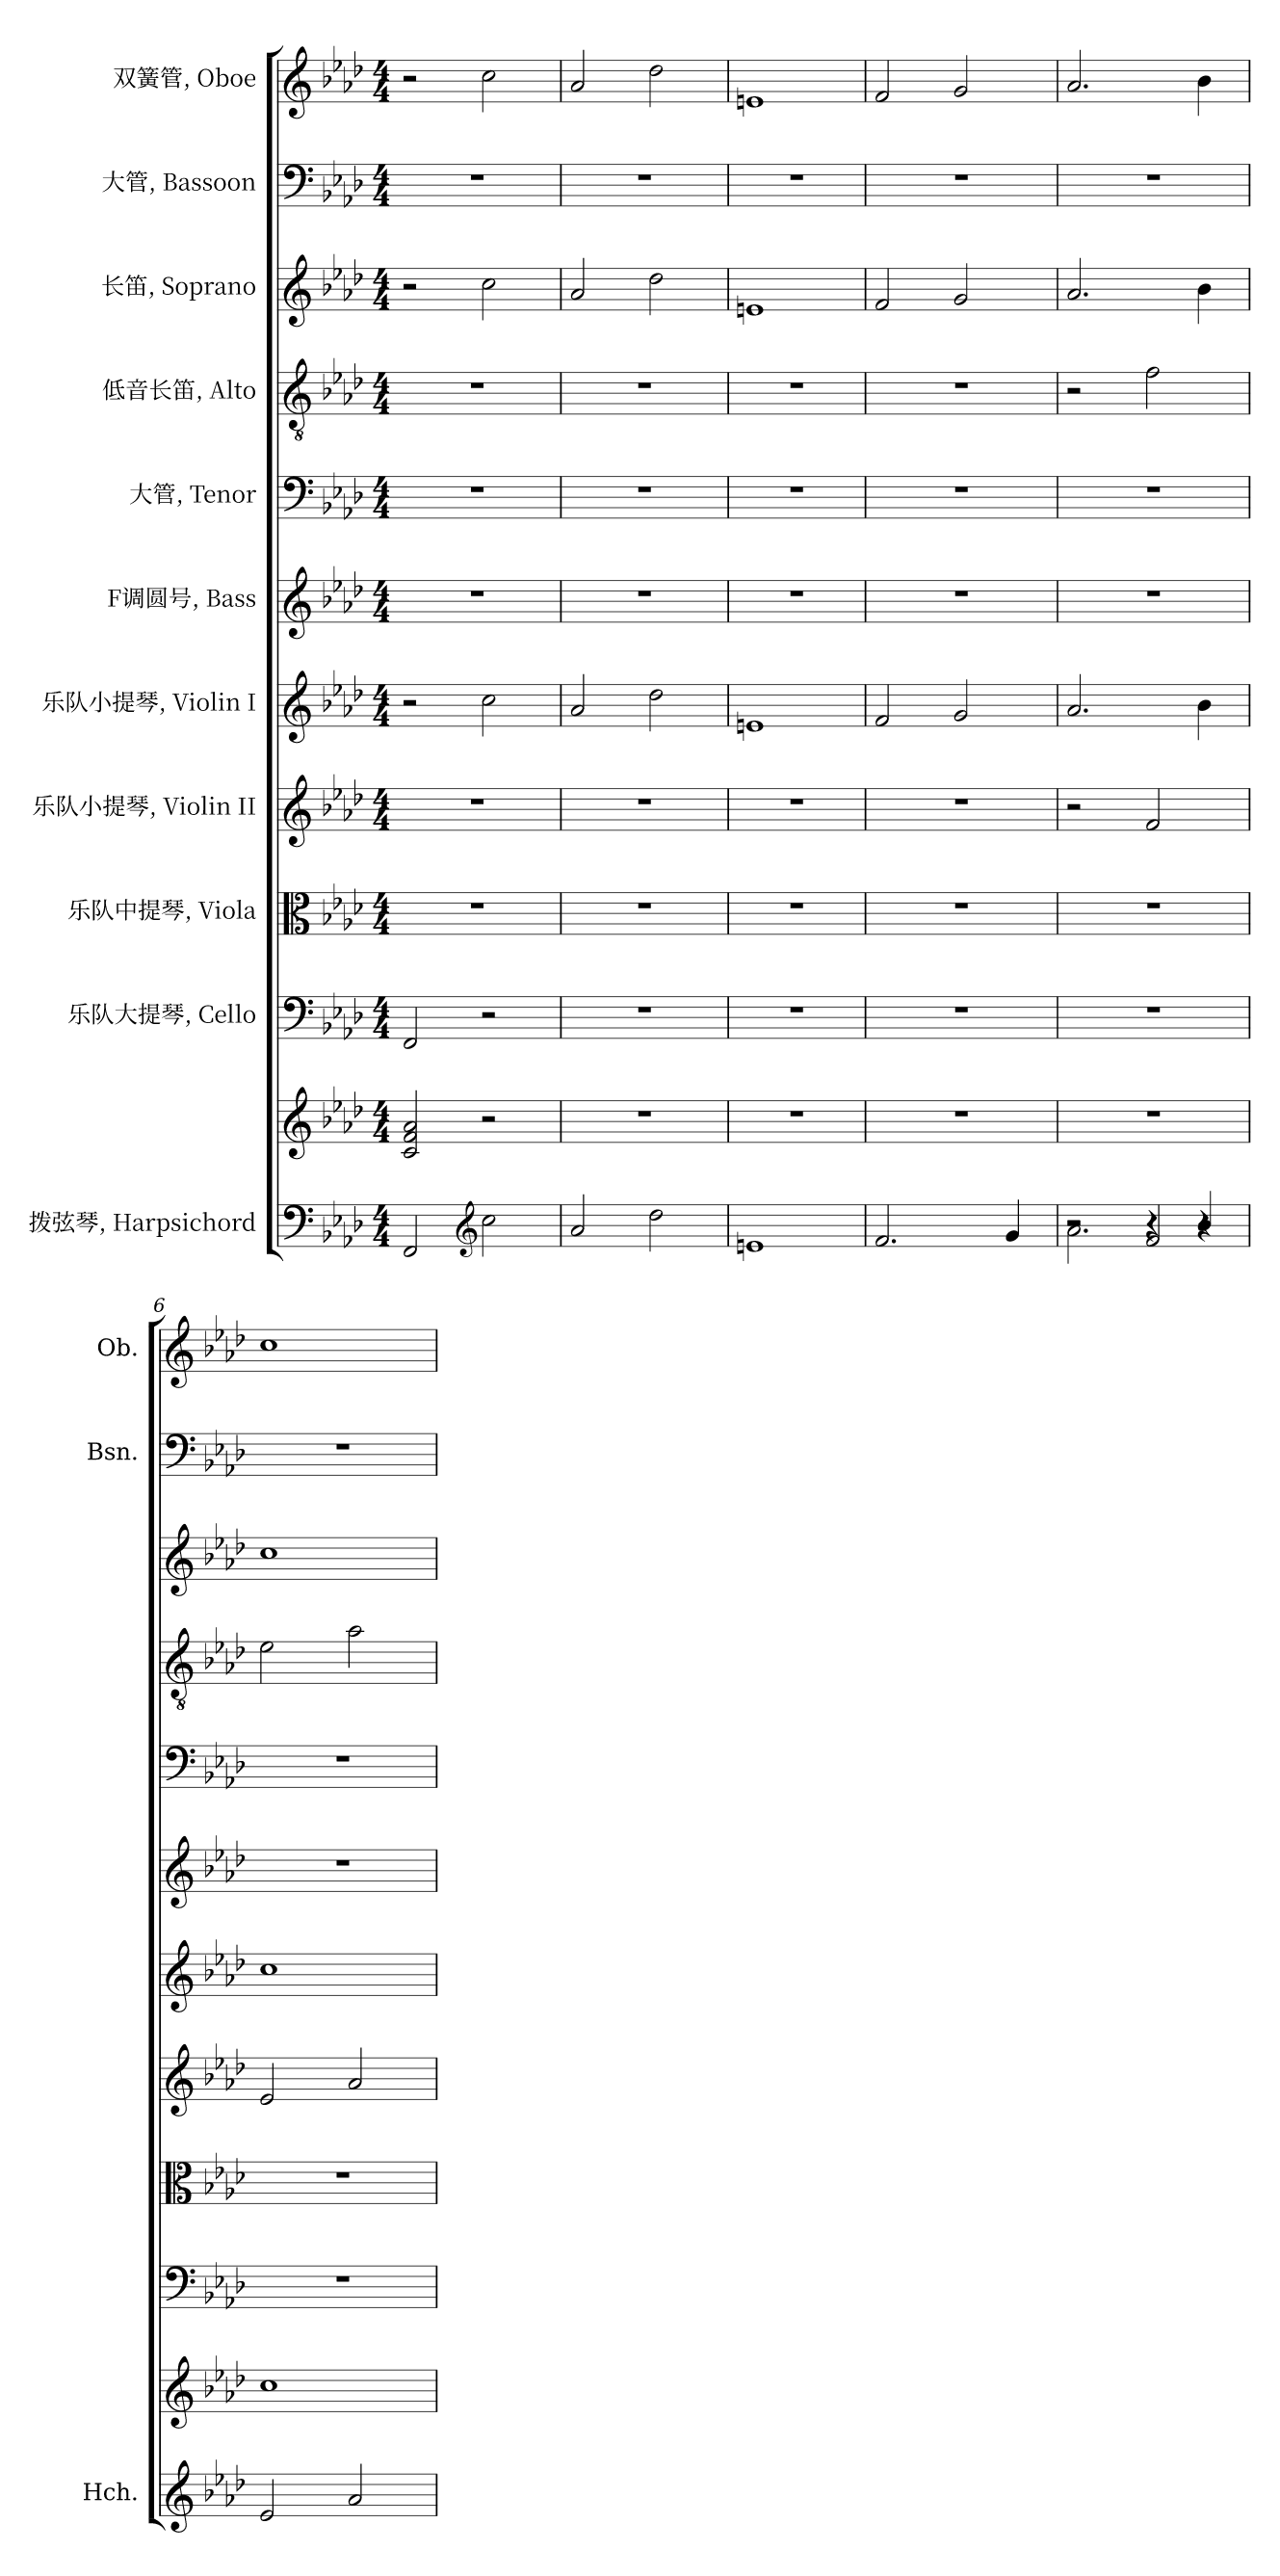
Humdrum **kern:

**kern	**kern	**kern	**kern	**kern	**kern	**kern	**kern	**kern	**kern	**kern	**kern
*part11	*part11	*part10	*part9	*part8	*part7	*part6	*part5	*part4	*part3	*part2	*part1
*staff12	*staff11	*staff10	*staff9	*staff8	*staff7	*staff6	*staff5	*staff4	*staff3	*staff2	*staff1
*I"拨弦琴, Harpsichord	*	*I"乐队大提琴, Cello	*I"乐队中提琴, Viola	*I"乐队小提琴, Violin II	*I"乐队小提琴, Violin I	*I"F调圆号, Bass	*I"大管, Tenor	*I"低音长笛, Alto	*I"长笛, Soprano	*I"大管, Bassoon	*I"双簧管, Oboe
*I'Hch.	*	*	*	*	*	*	*	*	*	*I'Bsn.	*I'Ob.
*clefF4	*clefG2	*clefF4	*clefC3	*clefG2	*clefG2	*clefG2	*clefF4	*clefGv2	*clefG2	*clefF4	*clefG2
*	*	*	*	*	*	*ITrd4c7	*	*	*	*	*
*k[b-e-a-d-]	*k[b-e-a-d-]	*k[b-e-a-d-]	*k[b-e-a-d-]	*k[b-e-a-d-]	*k[b-e-a-d-]	*k[b-e-a-d-g-]	*k[b-e-a-d-]	*k[b-e-a-d-]	*k[b-e-a-d-]	*k[b-e-a-d-]	*k[b-e-a-d-]
*M4/4	*M4/4	*M4/4	*M4/4	*M4/4	*M4/4	*M4/4	*M4/4	*M4/4	*M4/4	*M4/4	*M4/4
*MM180	*MM180	*MM180	*MM180	*MM180	*MM180	*MM180	*MM180	*MM180	*MM180	*MM180	*MM180
=1	=1	=1	=1	=1	=1	=1	=1	=1	=1	=1	=1
2FF/	2c/ 2f/ 2a-/	2FF/	1r	1r	2r	1r	1r	1r	2r	1r	2r
*clefG2	*	*	*	*	*	*	*	*	*	*	*
2cc\	2r	2r	.	.	2cc\	.	.	.	2cc\	.	2cc\
=2	=2	=2	=2	=2	=2	=2	=2	=2	=2	=2	=2
2a-/	1r	1r	1r	1r	2a-/	1r	1r	1r	2a-/	1r	2a-/
2dd-\	.	.	.	.	2dd-\	.	.	.	2dd-\	.	2dd-\
=3	=3	=3	=3	=3	=3	=3	=3	=3	=3	=3	=3
1en	1r	1r	1r	1r	1en	1r	1r	1r	1en	1r	1en
=4	=4	=4	=4	=4	=4	=4	=4	=4	=4	=4	=4
2.f/	1r	1r	1r	1r	2f/	1r	1r	1r	2f/	1r	2f/
.	.	.	.	.	2g/	.	.	.	2g/	.	2g/
4g/	.	.	.	.	.	.	.	.	.	.	.
=5	=5	=5	=5	=5	=5	=5	=5	=5	=5	=5	=5
*^	*	*	*	*	*	*	*	*	*	*	*
*	*^	*	*	*	*	*	*	*	*	*	*	*
2r	2.a-\	2r	1r	1r	1r	2r	2.a-/	1r	1r	2r	2.a-/	1r	2.a-/
4r	.	2f/	.	.	.	2f/	.	.	.	2f\	.	.	.
4b-/	4r	.	.	.	.	.	4b-\	.	.	.	4b-\	.	4b-\
*v	*v	*v	*	*	*	*	*	*	*	*	*	*	*
=6	=6	=6	=6	=6	=6	=6	=6	=6	=6	=6	=6
2e-/	1cc	1r	1r	2e-/	1cc	1r	1r	2e-\	1cc	1r	1cc
2a-/	.	.	.	2a-/	.	.	.	2a-\	.	.	.
=	=	=	=	=	=	=	=	=	=	=	=
*-	*-	*-	*-	*-	*-	*-	*-	*-	*-	*-	*-
